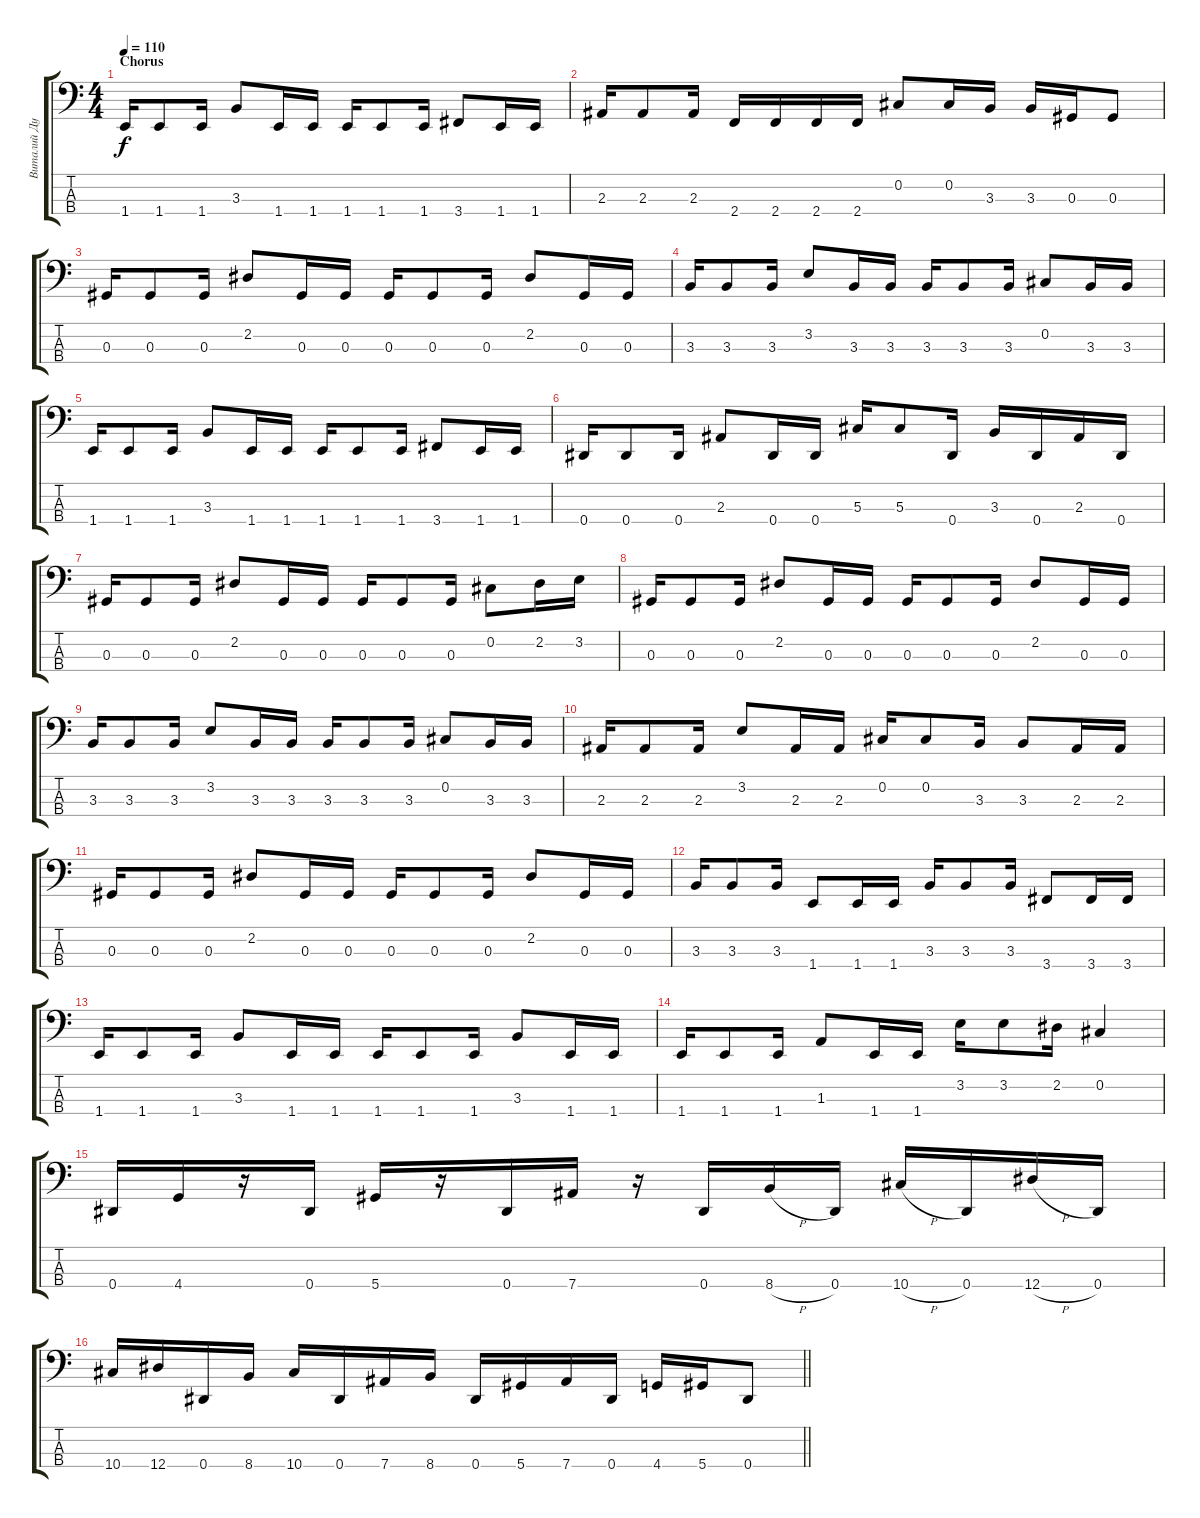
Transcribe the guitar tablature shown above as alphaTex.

\track ("Виталий Дубинин" "Виталий Ду") {instrument electricbassfinger}
\staff {score tabs}
\tuning (Gb2 Db2 Ab1 Eb1) {hide}
\ts (4 4)
\section ("" "Chorus")
\tempo 110
\clef f4
\ks c
1.4.16{dy f} 1.4.8 1.4.16 3.3.8 1.4.16 1.4.16 1.4.16 1.4.8 1.4.16 3.4.8 1.4.16 1.4.16 |
2.3.16 2.3.8 2.3.16 2.4.16 2.4.16 2.4.16 2.4.16 0.2.8 0.2.16 3.3.16 3.3.16 0.3.16 0.3.8 |
0.3.16 0.3.8 0.3.16 2.2.8 0.3.16 0.3.16 0.3.16 0.3.8 0.3.16 2.2.8 0.3.16 0.3.16 |
3.3.16 3.3.8 3.3.16 3.2.8 3.3.16 3.3.16 3.3.16 3.3.8 3.3.16 0.2.8 3.3.16 3.3.16 |
1.4.16 1.4.8 1.4.16 3.3.8 1.4.16 1.4.16 1.4.16 1.4.8 1.4.16 3.4.8 1.4.16 1.4.16 |
0.4.16 0.4.8 0.4.16 2.3.8 0.4.16 0.4.16 5.3.16 5.3.8 0.4.16 3.3.16 0.4.16 2.3.16 0.4.16 |
0.3.16 0.3.8 0.3.16 2.2.8 0.3.16 0.3.16 0.3.16 0.3.8 0.3.16 0.2.8 2.2.16 3.2.16 |
0.3.16 0.3.8 0.3.16 2.2.8 0.3.16 0.3.16 0.3.16 0.3.8 0.3.16 2.2.8 0.3.16 0.3.16 |
3.3.16 3.3.8 3.3.16 3.2.8 3.3.16 3.3.16 3.3.16 3.3.8 3.3.16 0.2.8 3.3.16 3.3.16 |
2.3.16 2.3.8 2.3.16 3.2.8 2.3.16 2.3.16 0.2.16 0.2.8 3.3.16 3.3.8 2.3.16 2.3.16 |
0.3.16 0.3.8 0.3.16 2.2.8 0.3.16 0.3.16 0.3.16 0.3.8 0.3.16 2.2.8 0.3.16 0.3.16 |
3.3.16 3.3.8 3.3.16 1.4.8 1.4.16 1.4.16 3.3.16 3.3.8 3.3.16 3.4.8 3.4.16 3.4.16 |
1.4.16 1.4.8 1.4.16 3.3.8 1.4.16 1.4.16 1.4.16 1.4.8 1.4.16 3.3.8 1.4.16 1.4.16 |
1.4.16 1.4.8 1.4.16 1.3.8 1.4.16 1.4.16 3.2.16 3.2.8 2.2.16 0.2.4 |
0.4.16 4.4.16 r.16 0.4.16 5.4.16 r.16 0.4.16 7.4.16 r.16 0.4.16 8.4{h}.16 0.4.16 10.4{h}.16 0.4.16 12.4{h}.16 0.4.16 |
\barLineRight lightlight
10.4.16 12.4.16 0.4.16 8.4.16 10.4.16 0.4.16 7.4.16 8.4.16 0.4.16 5.4.16 7.4.16 0.4.16 4.4.16 5.4.16 0.4.8
